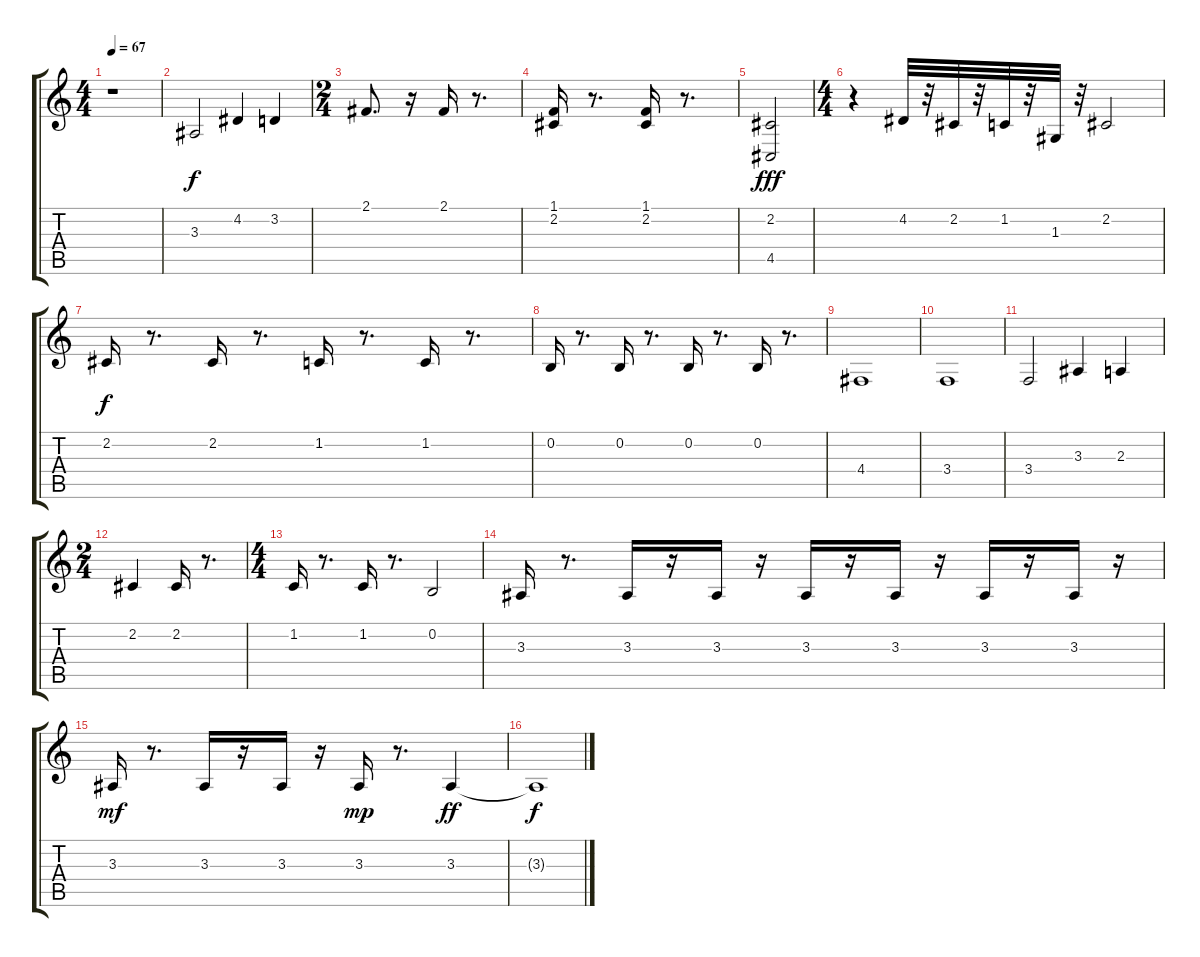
\track "" {instrument stringensemble1}
\staff {score tabs}
\tuning (E4 B3 G3 D3 A2 E2) {hide}
\ts (4 4)
\tempo 67
\clef g2
\ks c
r.1{dy f} |
3.3.2 4.2.4 3.2.4 |
\ts (2 4)
2.1.8{d} r.16 2.1.16 r.8{d} |
(1.1 2.2).16 r.8{d} (1.1 2.2).16 r.8{d} |
(2.2 4.5).2{dy fff} |
\ts (4 4)
r.4 4.2.32 r.32 2.2.32 r.32 1.2.32 r.32 1.3.32 r.32 2.2.2 |
2.2.16{dy f} r.8{d} 2.2.16 r.8{d} 1.2.16 r.8{d} 1.2.16 r.8{d} |
0.2.16 r.8{d} 0.2.16 r.8{d} 0.2.16 r.8{d} 0.2.16 r.8{d} |
4.4.1 |
3.4.1 |
3.4.2 3.3.4 2.3.4 |
\ts (2 4)
2.2.4 2.2.16 r.8{d} |
\ts (4 4)
1.2.16 r.8{d} 1.2.16 r.8{d} 0.2.2 |
3.3.16 r.8{d} 3.3.16 r.16 3.3.16 r.16 3.3.16 r.16 3.3.16 r.16 3.3.16 r.16 3.3.16 r.16 |
3.3.16{dy mf} r.8{d} 3.3.16 r.16 3.3.16 r.16 3.3.16{dy mp} r.8{d} 3.3.4{dy ff} |
3.3{t}.1{dy f}
